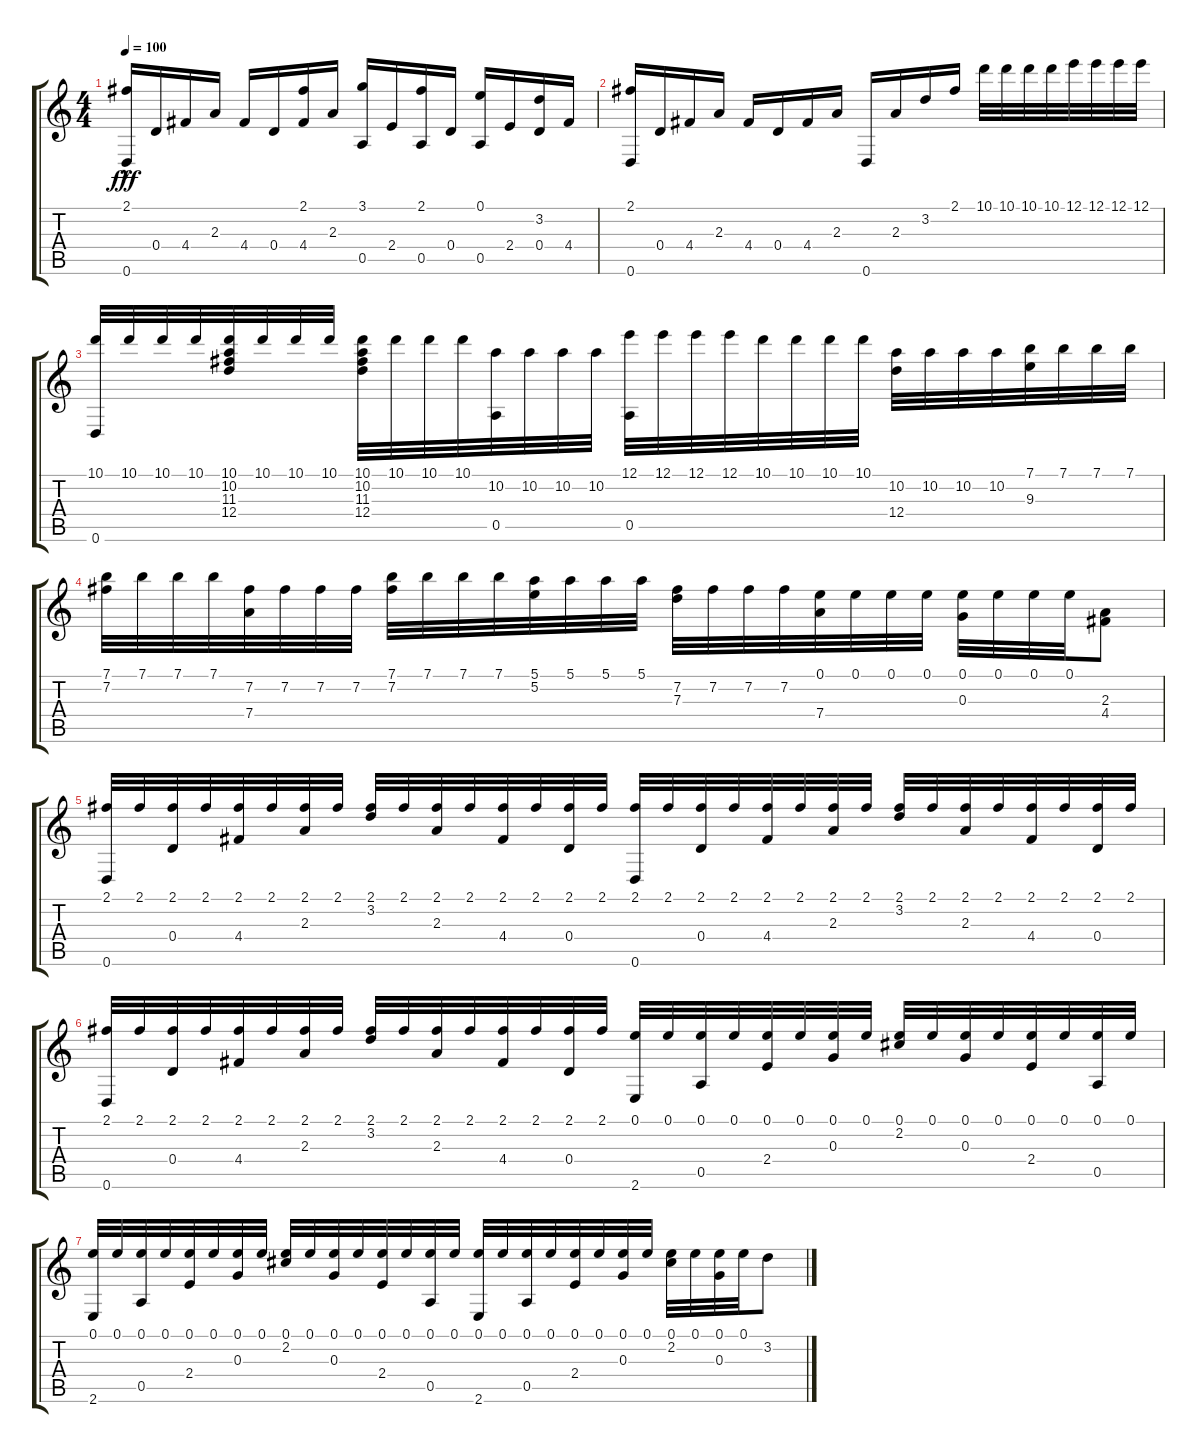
\track "" {instrument acousticguitarnylon}
\staff {score tabs}
\tuning (E4 B3 G3 D3 A2 D2) {hide}
\ts (4 4)
\tempo 100
\clef g2
\ks c
(2.1{hac} 0.6).16{dy fff} 0.4.16 4.4.16 2.3.16 4.4.16 0.4.16 (2.1 4.4).16 2.3.16 (3.1 0.5).16 2.4.16 (2.1 0.5).16 0.4.16 (0.1 0.5).16 2.4.16 (3.2 0.4).16 4.4.16 |
(2.1 0.6).16 0.4.16 4.4.16 2.3.16 4.4.16 0.4.16 4.4.16 2.3.16 0.6.16 2.3.16 3.2.16 2.1.16 10.1.32 10.1.32 10.1.32 10.1.32 12.1.32 12.1.32 12.1.32 12.1.32 |
(10.1 0.6).32 10.1.32 10.1.32 10.1.32 (10.1 10.2 11.3 12.4).32 10.1.32 10.1.32 10.1.32 (10.1 10.2 11.3 12.4).32 10.1.32 10.1.32 10.1.32 (10.2 0.5).32 10.2.32 10.2.32 10.2.32 (12.1 0.5).32 12.1.32 12.1.32 12.1.32 10.1.32 10.1.32 10.1.32 10.1.32 (10.2 12.4).32 10.2.32 10.2.32 10.2.32 (7.1 9.3).32 7.1.32 7.1.32 7.1.32 |
(7.1 7.2).32 7.1.32 7.1.32 7.1.32 (7.2 7.4).32 7.2.32 7.2.32 7.2.32 (7.1 7.2).32 7.1.32 7.1.32 7.1.32 (5.1 5.2).32 5.1.32 5.1.32 5.1.32 (7.2 7.3).32 7.2.32 7.2.32 7.2.32 (0.1 7.4).32 0.1.32 0.1.32 0.1.32 (0.1 0.3).32 0.1.32 0.1.32 0.1.32 (2.3 4.4).8 |
(2.1 0.6).32 2.1.32 (2.1 0.4).32 2.1.32 (2.1 4.4).32 2.1.32 (2.1 2.3).32 2.1.32 (2.1 3.2).32 2.1.32 (2.1 2.3).32 2.1.32 (2.1 4.4).32 2.1.32 (2.1 0.4).32 2.1.32 (2.1 0.6).32 2.1.32 (2.1 0.4).32 2.1.32 (2.1 4.4).32 2.1.32 (2.1 2.3).32 2.1.32 (2.1 3.2).32 2.1.32 (2.1 2.3).32 2.1.32 (2.1 4.4).32 2.1.32 (2.1 0.4).32 2.1.32 |
(2.1 0.6).32 2.1.32 (2.1 0.4).32 2.1.32 (2.1 4.4).32 2.1.32 (2.1 2.3).32 2.1.32 (2.1 3.2).32 2.1.32 (2.1 2.3).32 2.1.32 (2.1 4.4).32 2.1.32 (2.1 0.4).32 2.1.32 (0.1 2.6).32 0.1.32 (0.1 0.5).32 0.1.32 (0.1 2.4).32 0.1.32 (0.1 0.3).32 0.1.32 (0.1 2.2).32 0.1.32 (0.1 0.3).32 0.1.32 (0.1 2.4).32 0.1.32 (0.1 0.5).32 0.1.32 |
(0.1 2.6).32 0.1.32 (0.1 0.5).32 0.1.32 (0.1 2.4).32 0.1.32 (0.1 0.3).32 0.1.32 (0.1 2.2).32 0.1.32 (0.1 0.3).32 0.1.32 (0.1 2.4).32 0.1.32 (0.1 0.5).32 0.1.32 (0.1 2.6).32 0.1.32 (0.1 0.5).32 0.1.32 (0.1 2.4).32 0.1.32 (0.1 0.3).32 0.1.32 (0.1 2.2).32 0.1.32 (0.1 0.3).32 0.1.32 3.2.8
